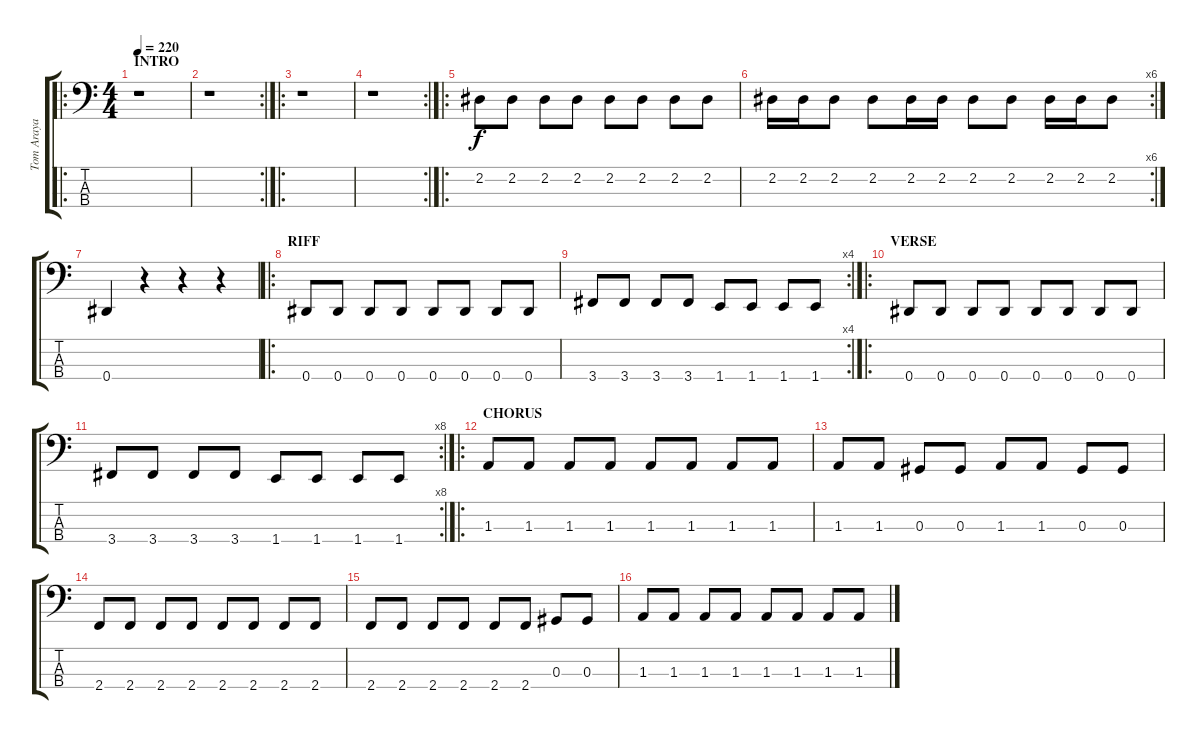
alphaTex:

\track ("Tom Araya" "Tom Araya") {instrument electricbassfinger}
\staff {score tabs}
\tuning (Gb2 Db2 Ab1 Eb1) {hide}
\ro
\ts (4 4)
\section ("" "INTRO")
\tempo 220
\clef f4
\ks c
r.1{dy f instrument electricbassfinger} |
\rc 2
r.1 |
\ro
r.1 |
\rc 2
r.1 |
\ro
2.2.8 2.2.8 2.2.8 2.2.8 2.2.8 2.2.8 2.2.8 2.2.8 |
\rc 6
2.2.16 2.2.16 2.2.8 2.2.8 2.2.16 2.2.16 2.2.8 2.2.8 2.2.16 2.2.16 2.2.8 |
0.4.4 r.4 r.4 r.4 |
\ro
\section ("" "RIFF")
0.4.8 0.4.8 0.4.8 0.4.8 0.4.8 0.4.8 0.4.8 0.4.8 |
\rc 4
3.4.8 3.4.8 3.4.8 3.4.8 1.4.8 1.4.8 1.4.8 1.4.8 |
\ro
\section ("" "VERSE")
0.4.8 0.4.8 0.4.8 0.4.8 0.4.8 0.4.8 0.4.8 0.4.8 |
\rc 8
3.4.8 3.4.8 3.4.8 3.4.8 1.4.8 1.4.8 1.4.8 1.4.8 |
\ro
\section ("" "CHORUS")
1.3.8 1.3.8 1.3.8 1.3.8 1.3.8 1.3.8 1.3.8 1.3.8 |
1.3.8 1.3.8 0.3.8 0.3.8 1.3.8 1.3.8 0.3.8 0.3.8 |
2.4.8 2.4.8 2.4.8 2.4.8 2.4.8 2.4.8 2.4.8 2.4.8 |
2.4.8 2.4.8 2.4.8 2.4.8 2.4.8 2.4.8 0.3.8 0.3.8 |
1.3.8 1.3.8 1.3.8 1.3.8 1.3.8 1.3.8 1.3.8 1.3.8
